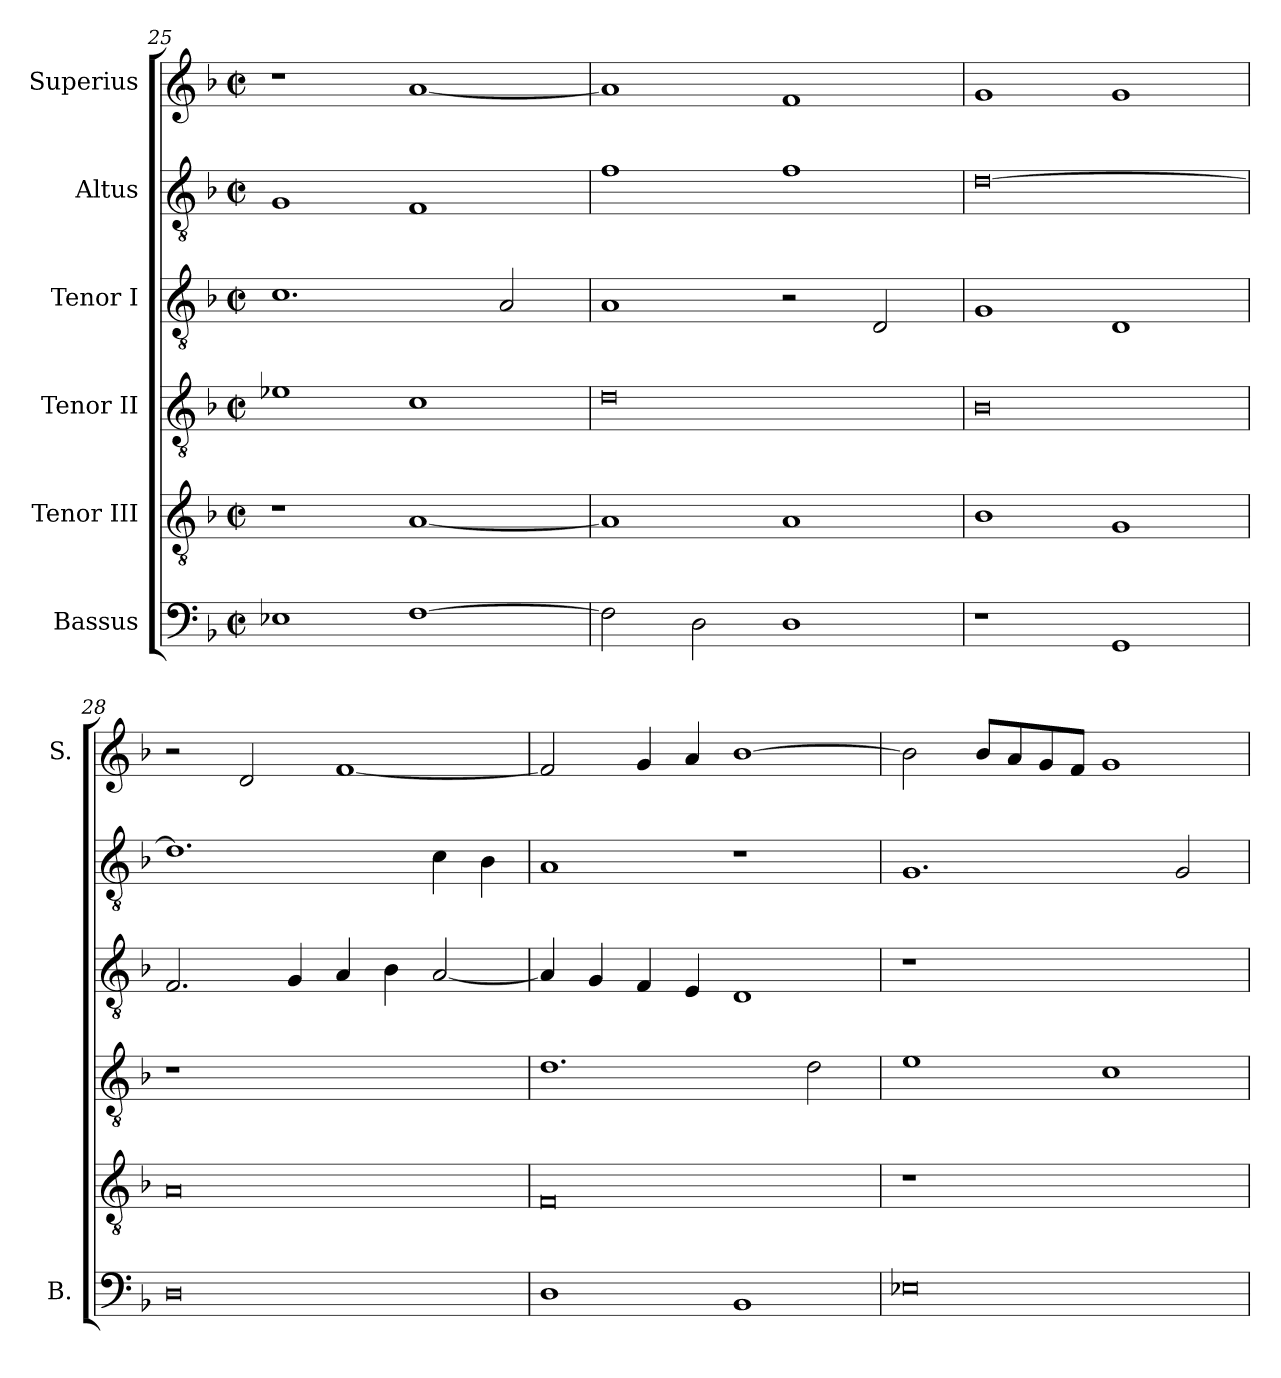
**kern	**kern	**kern	**kern	**kern	**kern
*part6	*part5	*part4	*part3	*part2	*part1
*staff6	*staff5	*staff4	*staff3	*staff2	*staff1
*I"Bassus	*I"Tenor III	*I"Tenor II	*I"Tenor I	*I"Altus	*I"Superius
*I'B.	*	*	*	*	*I'S.
*clefF4	*clefGv2	*clefGv2	*clefGv2	*clefGv2	*clefG2
*	*ITrd7c12	*ITrd7c12	*ITrd7c12	*ITrd7c12	*
*k[b-]	*k[b-]	*k[b-]	*k[b-]	*k[b-]	*k[b-]
*F:	*F:	*F:	*F:	*F:	*F:
*M2/2	*M2/2	*M2/2	*M2/2	*M2/2	*M2/2
*met(c|)	*met(c|)	*met(c|)	*met(c|)	*met(c|)	*met(c|)
=25	=25	=25	=25	=25	=25
1E-Xi	1r	1E-Xi	1.Ci	1GGi	1r
[>1Fi	[<1AAi	1Ci	.	1FFi	[<1ai
.	.	.	2AAi/	.	.
=26	=26	=26	=26	=26	=26
2Fi\]	1AAi]	0Di	1AAi	1Fi	1ai]
2Di\	.	.	.	.	.
1Di	1AAi	.	2r	1Fi	1fi
.	.	.	2DDi/	.	.
!!LO:LB:g=z
=27	=27	=27	=27	=27	=27
1r	1BB-i	0BB-i	1GGi	[>0Di	1gi
1GGi	1GGi	.	1DDi	.	1gi
=28	=28	=28	=28	=28	=28
!	!	!LO:N:vis=1	!	!	!
0Di	0AAi	1r	2.FFi/	1.Di]	2r
.	.	.	.	.	2di/
.	.	.	4GGi/	.	.
.	.	1ryy	4AAi/	.	[<1fi
.	.	.	4BB-i\	.	.
.	.	.	[<2AAi/	4Ci\	.
.	.	.	.	4BB-i\	.
=29	=29	=29	=29	=29	=29
1Di	0FFi	1.Di	4AAi/]	1AAi	2fi/]
.	.	.	4GGi/	.	.
.	.	.	4FFi/	.	4gi/
.	.	.	4EEi/	.	4ai/
1BB-i	.	.	1DDi	1r	[>1b-i
.	.	2Di\	.	.	.
=30	=30	=30	=30	=30	=30
!	!LO:N:vis=1	!	!LO:N:vis=1	!	!
0E-Xi	1r	1Ei	1r	1.GGi	2b-i\]
.	.	.	.	.	8b-i/L
.	.	.	.	.	8ai/
.	.	.	.	.	8gi/
.	.	.	.	.	8fi/J
.	1ryy	1Ci	1ryy	.	1gi
.	.	.	.	2GGi/	.
=	=	=	=	=	=
*-	*-	*-	*-	*-	*-
